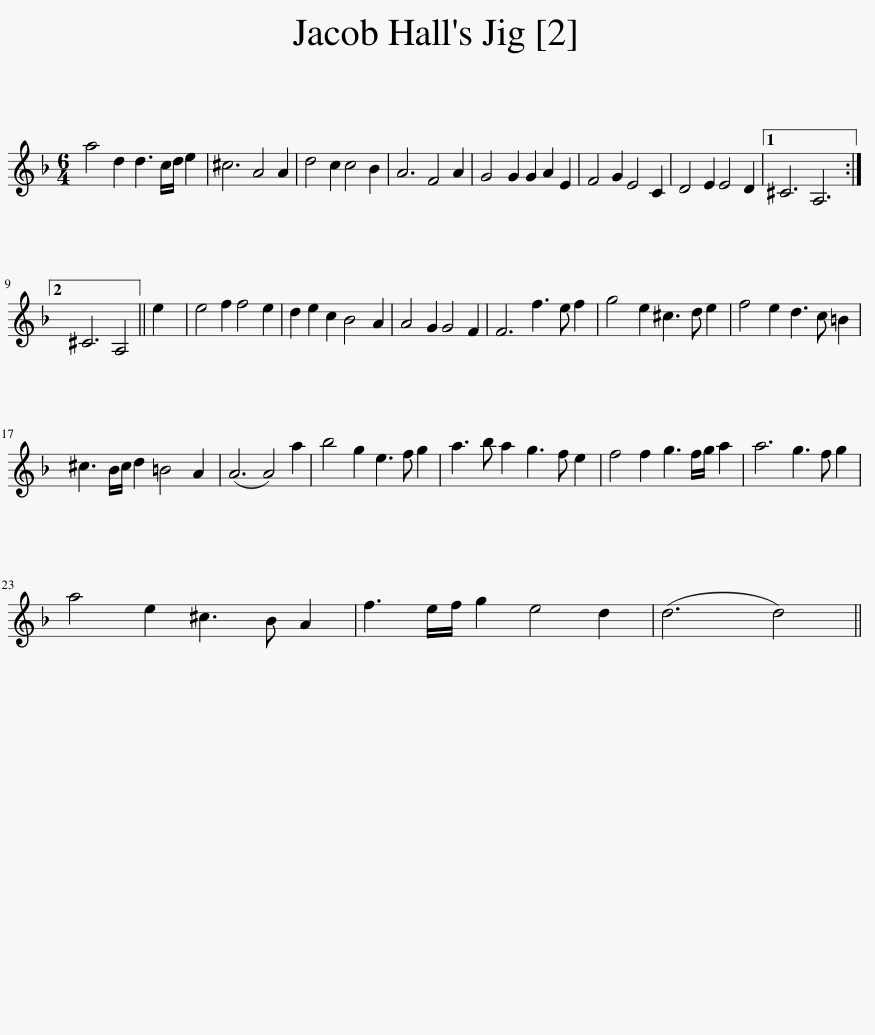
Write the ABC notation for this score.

X:1
L:1/8
M:6/4
I:linebreak $
K:Dmin
V:1 treble
V:1
 a4 d2 d3 c/d/ e2 | ^c6 A4 A2 | d4 c2 c4 B2 | A6 F4 A2 | G4 G2 G2 A2 E2 | %5
 F4 G2 E4 C2 | D4 E2 E4 D2 |1 ^C6 A,6 :|2$ ^C6 A,4 || e2 | %10
 e4 f2 f4 e2 | d2 e2 c2 B4 A2 | A4 G2 G4 F2 | F6 f3 e f2 | g4 e2 ^c3 d e2 | %15
 f4 e2 d3 c =B2 |$ ^c3 B/c/ d2 =B4 A2 | (A6 A4) a2 | b4 g2 e3 f g2 | a3 b a2 g3 f e2 | %20
 f4 f2 g3 f/g/ a2 | a6 g3 f g2 |$ a4 e2 ^c3 B A2 | f3 e/f/ g2 e4 d2 | (d6 d4) || %25
